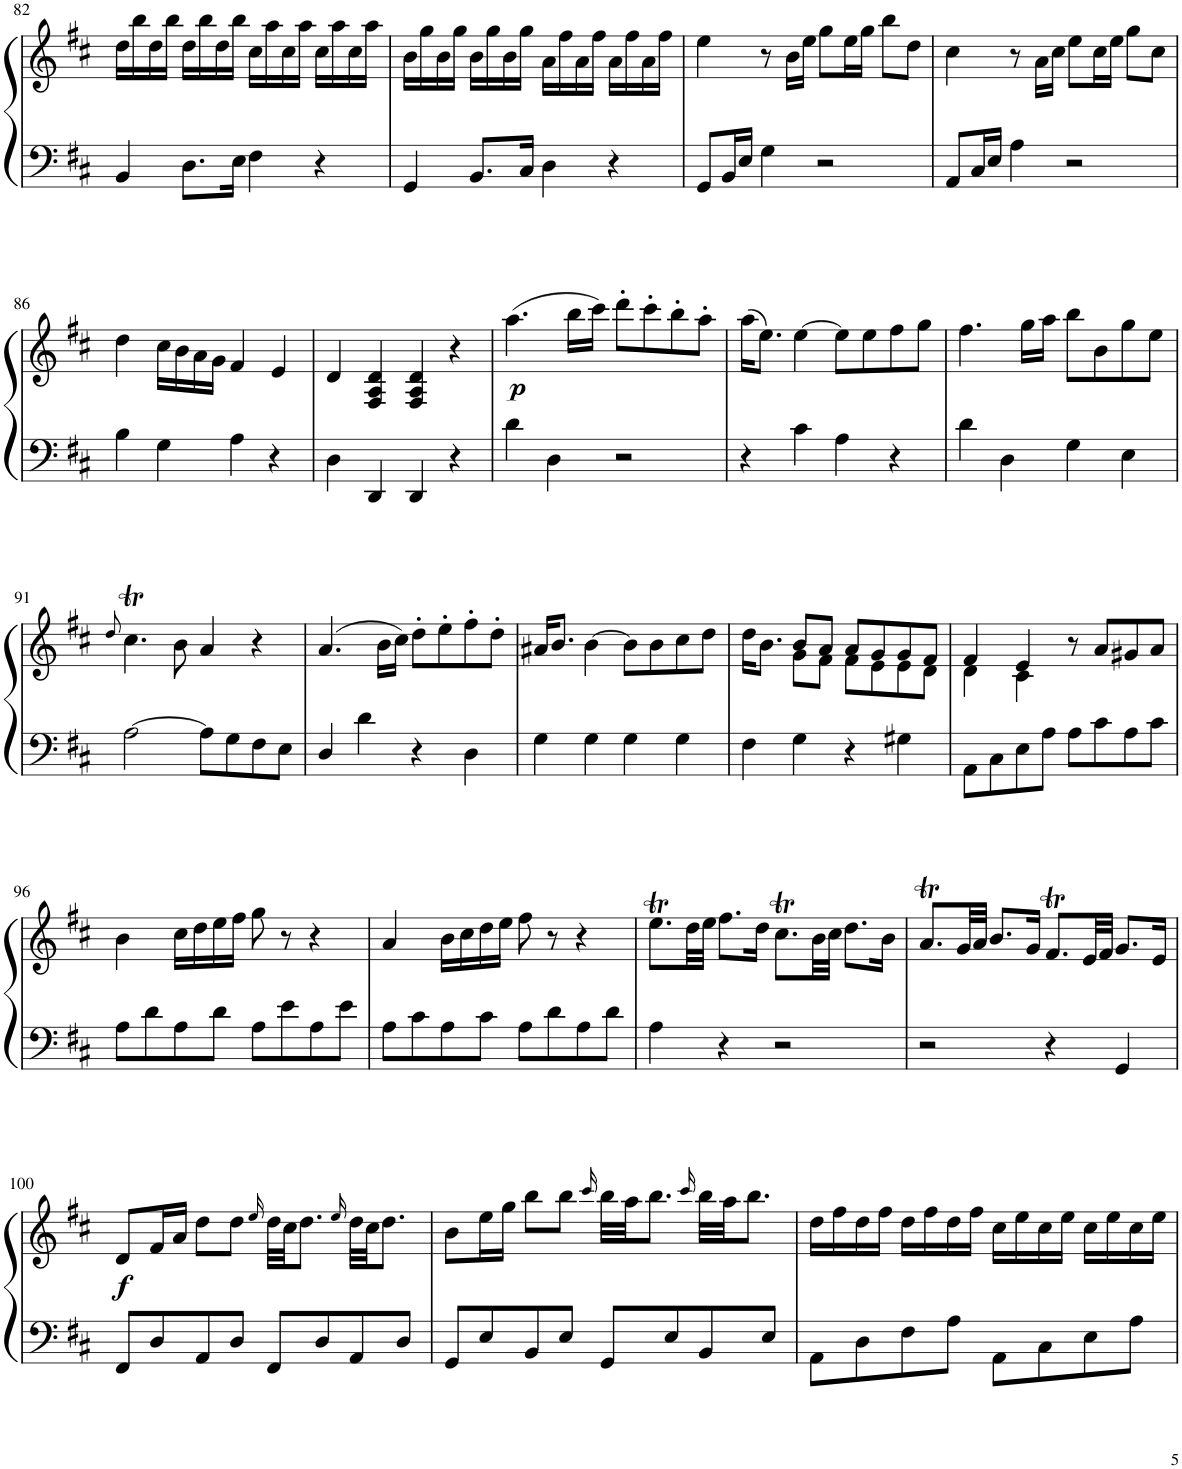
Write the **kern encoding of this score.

**kern	**kern	**dynam
*part1	*part1	*part1
*staff2	*staff1	*staff1/2
*I"Piano	*	*
*I'Pno.	*	*
!!LO:PB:g=z
*clefF4	*clefG2	*
*k[f#c#]	*k[f#c#]	*
*M4/4	*M4/4	*
*met(c)	*met(c)	*
=82	=82	=82
4BB/	16dd\LL	.
.	16bb\	.
.	16dd\	.
.	16bb\JJ	.
8.D\L	16dd\LL	.
.	16bb\	.
.	16dd\	.
16E\Jk	16bb\JJ	.
4F#\	16cc#\LL	.
.	16aa\	.
.	16cc#\	.
.	16aa\JJ	.
4r	16cc#\LL	.
.	16aa\	.
.	16cc#\	.
.	16aa\JJ	.
=83	=83	=83
4GG/	16b\LL	.
.	16gg\	.
.	16b\	.
.	16gg\JJ	.
8.BB/L	16b\LL	.
.	16gg\	.
.	16b\	.
16C#/Jk	16gg\JJ	.
4D\	16a\LL	.
.	16ff#\	.
.	16a\	.
.	16ff#\JJ	.
4r	16a\LL	.
.	16ff#\	.
.	16a\	.
.	16ff#\JJ	.
=84	=84	=84
8GG/L	4ee\	.
16BB/L	.	.
16E/JJ	.	.
4G\	8r	.
.	16b\LL	.
.	16ee\JJ	.
2r	8gg\L	.
.	16ee\L	.
.	16gg\JJ	.
.	8bb\L	.
.	8dd\J	.
=85	=85	=85
8AA/L	4cc#\	.
16C#/L	.	.
16E/JJ	.	.
4A\	8r	.
.	16a\LL	.
.	16cc#\JJ	.
2r	8ee\L	.
.	16cc#\L	.
.	16ee\JJ	.
.	8gg\L	.
.	8cc#\J	.
!!LO:LB:g=z
=86	=86	=86
4B\	4dd\	.
4G\	16cc#\LL	.
.	16b\	.
.	16a\	.
.	16g\JJ	.
4A\	4f#/	.
4r	4e/	.
=87	=87	=87
4D\	4d/	.
4DD/	4F#/ 4A/ 4d/	.
4DD/	4F#/ 4A/ 4d/	.
4r	4r	.
=88	=88	=88
!	!	!LO:DY:b
4d\	(4.aa\	p
4D\	.	.
.	16bb\LL	.
.	16ccc#\JJ)	.
2r	8ddd'\L	.
.	8ccc#'\	.
.	8bb'\	.
.	8aa'\J	.
=89	=89	=89
4r	(16aa\KL	.
.	8.ee\J)	.
4c#\	[4ee\	.
4A\	8ee\L]	.
.	8ee\	.
4r	8ff#\	.
.	8gg\J	.
=90	=90	=90
4d\	4.ff#\	.
4D\	.	.
.	16gg\LL	.
.	16aa\JJ	.
4G\	8bb\L	.
.	8b\	.
4E\	8gg\	.
.	8ee\J	.
!!LO:LB:g=z
=91	=91	=91
.	8qdd/	.
[2A\	4.cc#t\	.
.	8b\	.
8A\L]	4a/	.
8G\	.	.
8F#\	4r	.
8E\J	.	.
=92	=92	=92
4D/	(4.a/	.
4d\	.	.
.	16b\LL	.
.	16cc#\JJ)	.
4r	8dd'\L	.
.	8ee'\	.
4D\	8ff#'\	.
.	8dd'\J	.
=93	=93	=93
4G\	16a#X/KL	.
.	8.b/J	.
4G\	[4b\	.
4G\	8b\L]	.
.	8b\	.
4G\	8cc#\	.
.	8dd\J	.
=94	=94	=94
*	*^	*
4F#\	16dd\KL	4ryy	.
.	8.b\J	.	.
4G\	8b/L	8g\L	.
.	8a/J	8f#\J	.
4r	8a/L	8f#\L	.
.	8g/	8e\	.
4G#X\	8g/	8e\	.
.	8f#/J	8d\J	.
=95	=95	=95	=95
8AA\L	4f#/	4d\	.
8C#\	.	.	.
8E\	4e/	4c#\	.
8A\J	.	.	.
8A\L	8r	2ryy	.
8c#\	8a/L	.	.
8A\	8g#X/	.	.
8c#\J	8a/J	.	.
*	*v	*v	*
!!LO:LB:g=z
=96	=96	=96
8A\L	4b\	.
8d\	.	.
8A\	16cc#\LL	.
.	16dd\	.
8d\J	16ee\	.
.	16ff#\JJ	.
8A\L	8gg\	.
8e\	8r	.
8A\	4r	.
8e\J	.	.
=97	=97	=97
8A\L	4a/	.
8c#\	.	.
8A\	16b\LL	.
.	16cc#\	.
8c#\J	16dd\	.
.	16ee\JJ	.
8A\L	8ff#\	.
8d\	8r	.
8A\	4r	.
8d\J	.	.
=98	=98	=98
4A\	8.eeT\L	.
.	32dd\LL	.
.	32ee\JJJ	.
4r	8.ff#\L	.
.	16dd\Jk	.
2r	8.cc#t\L	.
.	32b\LL	.
.	32cc#\JJJ	.
.	8.dd\L	.
.	16b\Jk	.
=99	=99	=99
2r	8.aT/L	.
.	32g/LL	.
.	32a/JJJ	.
.	8.b/L	.
.	16g/Jk	.
4r	8.f#t/L	.
.	32e/LL	.
.	32f#/JJJ	.
4GG/	8.g/L	.
.	16e/Jk	.
!!LO:LB:g=z
=100	=100	=100
!	!	!LO:DY:b
8FF#/L	8d/L	f
8D/	16f#/L	.
.	16a/JJ	.
8AA/	8dd\L	.
8D/J	8dd\J	.
.	16qee/	.
8FF#/L	32dd\LLL	.
.	32cc#\JJ	.
.	8.dd\J	.
8D/	.	.
.	16qee/	.
8AA/	32dd\LLL	.
.	32cc#\JJ	.
.	8.dd\J	.
8D/J	.	.
=101	=101	=101
8GG/L	8b\L	.
8E/	16ee\L	.
.	16gg\JJ	.
8BB/	8bb\L	.
8E/J	8bb\J	.
.	16qccc#/	.
8GG/L	32bb\LLL	.
.	32aa\JJ	.
.	8.bb\J	.
8E/	.	.
.	16qccc#/	.
8BB/	32bb\LLL	.
.	32aa\JJ	.
.	8.bb\J	.
8E/J	.	.
=102	=102	=102
8AA\L	16dd\LL	.
.	16ff#\	.
8D\	16dd\	.
.	16ff#\JJ	.
8F#\	16dd\LL	.
.	16ff#\	.
8A\J	16dd\	.
.	16ff#\JJ	.
8AA\L	16cc#\LL	.
.	16ee\	.
8C#\	16cc#\	.
.	16ee\JJ	.
8E\	16cc#\LL	.
.	16ee\	.
8A\J	16cc#\	.
.	16ee\JJ	.
=	=	=
*-	*-	*-
